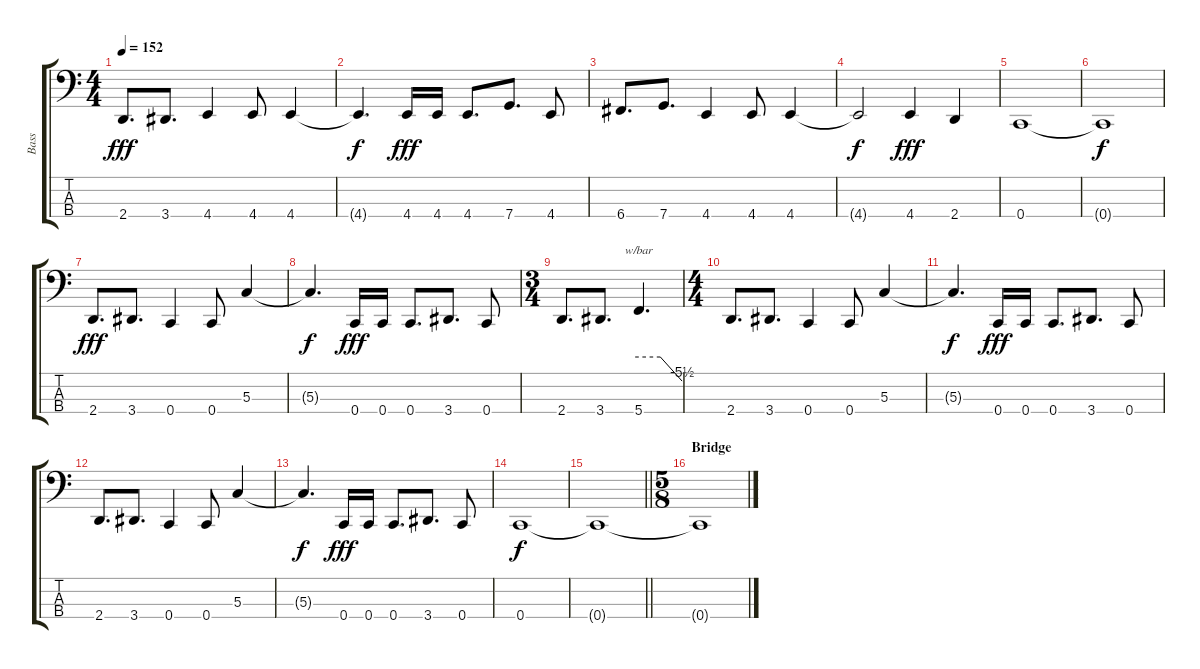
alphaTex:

\track ("Bass" "Bass") {instrument electricbassfinger}
\staff {score tabs}
\tuning (F2 C2 G1 C1) {hide}
\ts (4 4)
\tempo 152
\clef f4
\ks c
2.4.8{d dy fff} 3.4.8{d} 4.4.4 4.4.8 4.4.4 |
4.4{t}.4{d dy f} 4.4.16{dy fff} 4.4.16 4.4.8{d} 7.4.8{d} 4.4.8 |
6.4.8{d} 7.4.8{d} 4.4.4 4.4.8 4.4.4 |
4.4{t}.2{dy f} 4.4.4{dy fff} 2.4.4 |
0.4.1 |
0.4{t}.1{dy f} |
2.4.8{d dy fff} 3.4.8{d} 0.4.4 0.4.8 5.3.4 |
5.3{t}.4{d dy f} 0.4.16{dy fff} 0.4.16 0.4.8{d} 3.4.8{d} 0.4.8 |
\ts (3 4)
2.4.8{d} 3.4.8{d} 5.4.4{d tbe (custom default 0 0 30 0 60 -22)} |
\ts (4 4)
2.4.8{d} 3.4.8{d} 0.4.4 0.4.8 5.3.4 |
5.3{t}.4{d dy f} 0.4.16{dy fff} 0.4.16 0.4.8{d} 3.4.8{d} 0.4.8 |
2.4.8{d} 3.4.8{d} 0.4.4 0.4.8 5.3.4 |
5.3{t}.4{d dy f} 0.4.16{dy fff} 0.4.16 0.4.8{d} 3.4.8{d} 0.4.8 |
0.4.1{dy f} |
\barLineRight lightlight
0.4{t}.1 |
\ts (5 8)
\section ("" "Bridge")
0.4{t}.1
